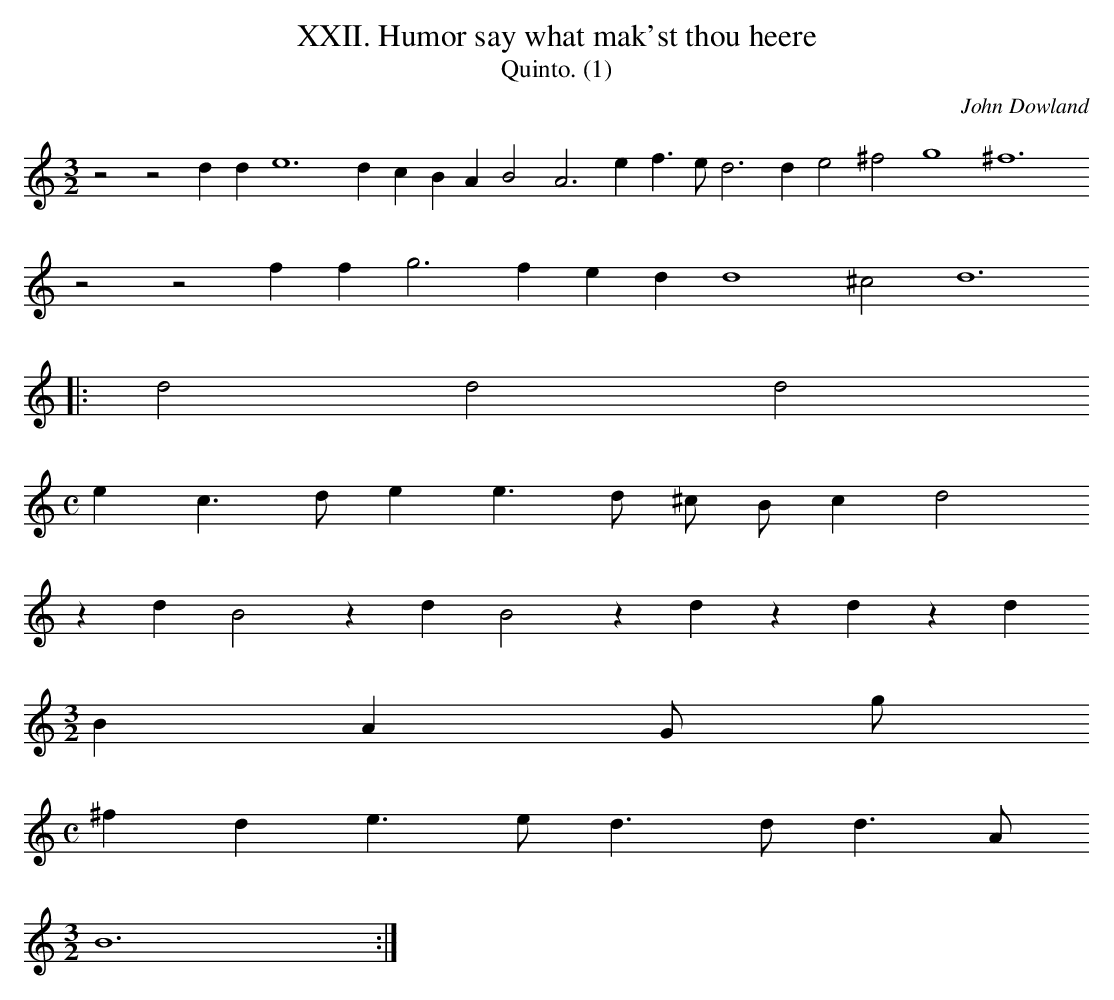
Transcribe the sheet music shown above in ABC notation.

X:1
T:XXII. Humor say what mak'st thou heere
T:Quinto. (1)
C:John Dowland
M:3/2
L:1/4
K:G mix
z2 z2 d d e6 d c B A B2  A3 e f > e d3 d e2 ^f2 g4 ^f6
z2 z2 f f g3 f e d d4 ^c2 d6
|:d2 d2 d2
M:C
L:1/4
e c > d e e > d ^c/ B/ c d2
z d B2 z d B2 z d z d z d
M:3/2
L:1/4
B A G/ g/
M:C
L:1/4
^f d e > e d > d d > A
M:3/2
L:1/4
B6 :|
